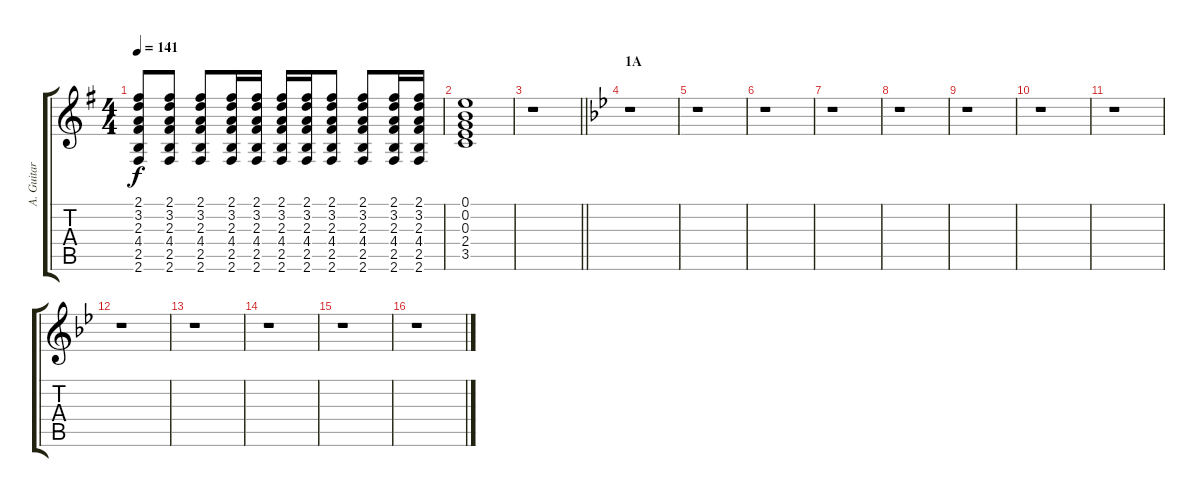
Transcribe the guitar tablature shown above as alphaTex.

\track ("A. Guitar" "A. Guitar") {instrument acousticguitarsteel}
\staff {score tabs}
\tuning (E4 B3 G3 D3 A2 E2) {hide}
\ts (4 4)
\tempo 141
\clef g2
\ks g
(2.1 3.2 2.3 4.4 2.5 2.6).8{dy f} (2.1 3.2 2.3 4.4 2.5 2.6).8 (2.1 3.2 2.3 4.4 2.5 2.6).8 (2.1 3.2 2.3 4.4 2.5 2.6).16 (2.1 3.2 2.3 4.4 2.5 2.6).16 (2.1 3.2 2.3 4.4 2.5 2.6).16 (2.1 3.2 2.3 4.4 2.5 2.6).16 (2.1 3.2 2.3 4.4 2.5 2.6).8 (2.1 3.2 2.3 4.4 2.5 2.6).8 (2.1 3.2 2.3 4.4 2.5 2.6).16 (2.1 3.2 2.3 4.4 2.5 2.6).16 |
(0.1 0.2 0.3 2.4 3.5).1 |
\barLineRight lightlight
r.1 |
\section ("" "1A")
\ks bb
r.1 |
r.1 |
r.1 |
r.1 |
r.1 |
r.1 |
r.1 |
r.1 |
r.1 |
r.1 |
r.1 |
r.1 |
r.1
